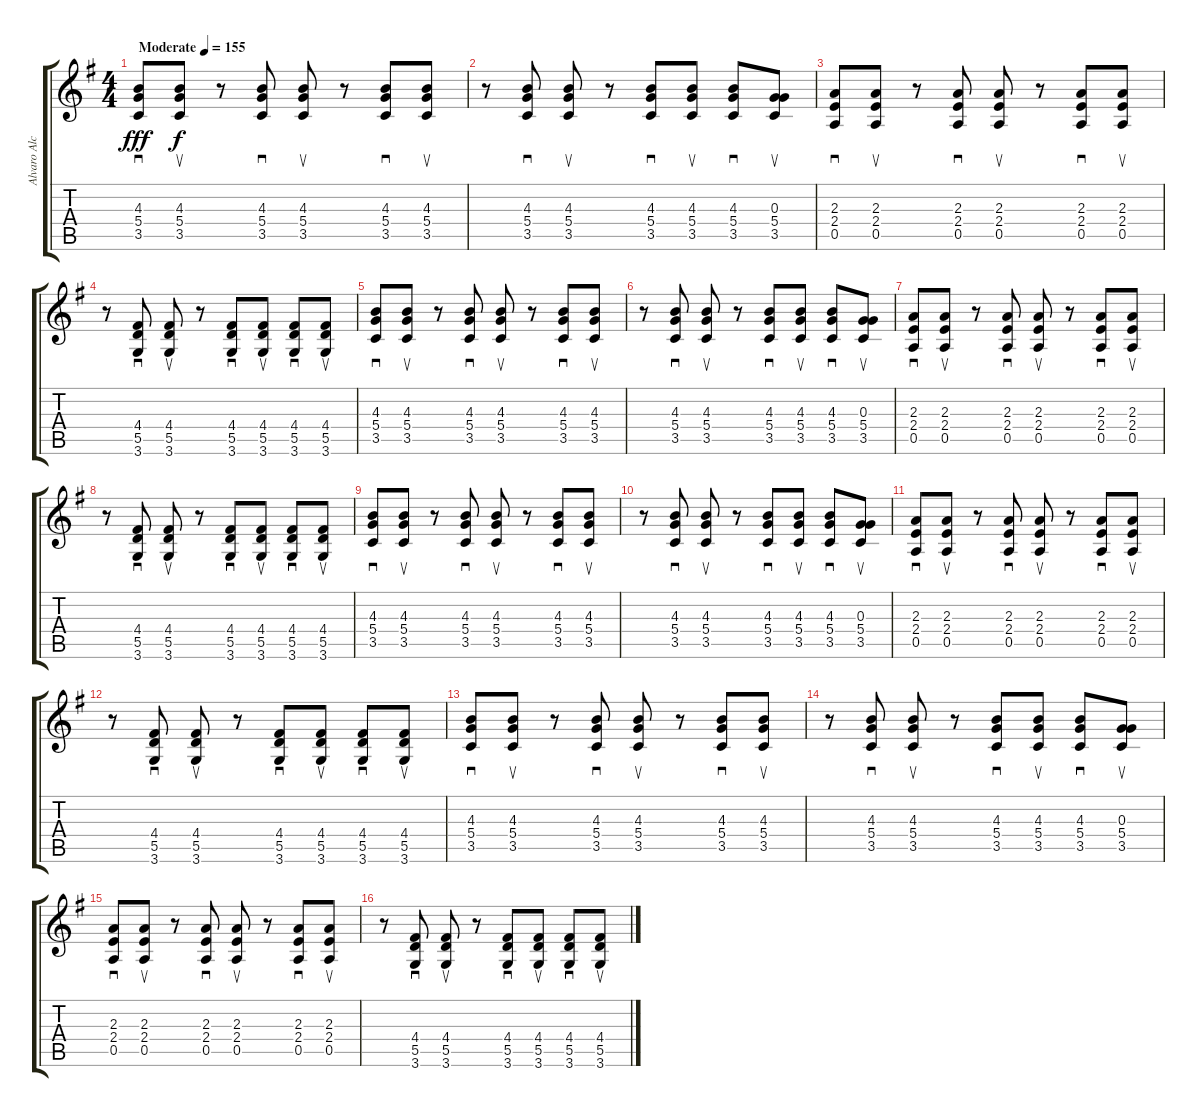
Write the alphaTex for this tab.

\track ("Alvaro Alcala (rhythm)" "Alvaro Alc") {instrument electricguitarmuted}
\staff {score tabs}
\tuning (E4 B3 G3 D3 A2 E2) {hide}
\ts (4 4)
\tempo (155 "Moderate")
\clef g2
\ks g
(4.3 5.4 3.5).8{sd dy fff instrument electricguitarmuted} (4.3 5.4 3.5).8{su dy f} r.8 (4.3 5.4 3.5).8{sd} (4.3 5.4 3.5).8{su} r.8 (4.3 5.4 3.5).8{sd} (4.3 5.4 3.5).8{su} |
r.8 (4.3 5.4 3.5).8{sd} (4.3 5.4 3.5).8{su} r.8 (4.3 5.4 3.5).8{sd} (4.3 5.4 3.5).8{su} (4.3 5.4 3.5).8{sd} (0.3 5.4 3.5).8{su} |
(2.3 2.4 0.5).8{sd} (2.3 2.4 0.5).8{su} r.8 (2.3 2.4 0.5).8{sd} (2.3 2.4 0.5).8{su} r.8 (2.3 2.4 0.5).8{sd} (2.3 2.4 0.5).8{su} |
r.8 (4.4 5.5 3.6).8{sd} (4.4 5.5 3.6).8{su} r.8 (4.4 5.5 3.6).8{sd} (4.4 5.5 3.6).8{su} (4.4 5.5 3.6).8{sd} (4.4 5.5 3.6).8{su} |
(4.3 5.4 3.5).8{sd} (4.3 5.4 3.5).8{su} r.8 (4.3 5.4 3.5).8{sd} (4.3 5.4 3.5).8{su} r.8 (4.3 5.4 3.5).8{sd} (4.3 5.4 3.5).8{su} |
r.8 (4.3 5.4 3.5).8{sd} (4.3 5.4 3.5).8{su} r.8 (4.3 5.4 3.5).8{sd} (4.3 5.4 3.5).8{su} (4.3 5.4 3.5).8{sd} (0.3 5.4 3.5).8{su} |
(2.3 2.4 0.5).8{sd} (2.3 2.4 0.5).8{su} r.8 (2.3 2.4 0.5).8{sd} (2.3 2.4 0.5).8{su} r.8 (2.3 2.4 0.5).8{sd} (2.3 2.4 0.5).8{su} |
r.8 (4.4 5.5 3.6).8{sd} (4.4 5.5 3.6).8{su} r.8 (4.4 5.5 3.6).8{sd} (4.4 5.5 3.6).8{su} (4.4 5.5 3.6).8{sd} (4.4 5.5 3.6).8{su} |
(4.3 5.4 3.5).8{sd} (4.3 5.4 3.5).8{su} r.8 (4.3 5.4 3.5).8{sd} (4.3 5.4 3.5).8{su} r.8 (4.3 5.4 3.5).8{sd} (4.3 5.4 3.5).8{su} |
r.8 (4.3 5.4 3.5).8{sd} (4.3 5.4 3.5).8{su} r.8 (4.3 5.4 3.5).8{sd} (4.3 5.4 3.5).8{su} (4.3 5.4 3.5).8{sd} (0.3 5.4 3.5).8{su} |
(2.3 2.4 0.5).8{sd} (2.3 2.4 0.5).8{su} r.8 (2.3 2.4 0.5).8{sd} (2.3 2.4 0.5).8{su} r.8 (2.3 2.4 0.5).8{sd} (2.3 2.4 0.5).8{su} |
r.8 (4.4 5.5 3.6).8{sd} (4.4 5.5 3.6).8{su} r.8 (4.4 5.5 3.6).8{sd} (4.4 5.5 3.6).8{su} (4.4 5.5 3.6).8{sd} (4.4 5.5 3.6).8{su} |
(4.3 5.4 3.5).8{sd} (4.3 5.4 3.5).8{su} r.8 (4.3 5.4 3.5).8{sd} (4.3 5.4 3.5).8{su} r.8 (4.3 5.4 3.5).8{sd} (4.3 5.4 3.5).8{su} |
r.8 (4.3 5.4 3.5).8{sd} (4.3 5.4 3.5).8{su} r.8 (4.3 5.4 3.5).8{sd} (4.3 5.4 3.5).8{su} (4.3 5.4 3.5).8{sd} (0.3 5.4 3.5).8{su} |
(2.3 2.4 0.5).8{sd} (2.3 2.4 0.5).8{su} r.8 (2.3 2.4 0.5).8{sd} (2.3 2.4 0.5).8{su} r.8 (2.3 2.4 0.5).8{sd} (2.3 2.4 0.5).8{su} |
r.8 (4.4 5.5 3.6).8{sd} (4.4 5.5 3.6).8{su} r.8 (4.4 5.5 3.6).8{sd} (4.4 5.5 3.6).8{su} (4.4 5.5 3.6).8{sd} (4.4 5.5 3.6).8{su}
